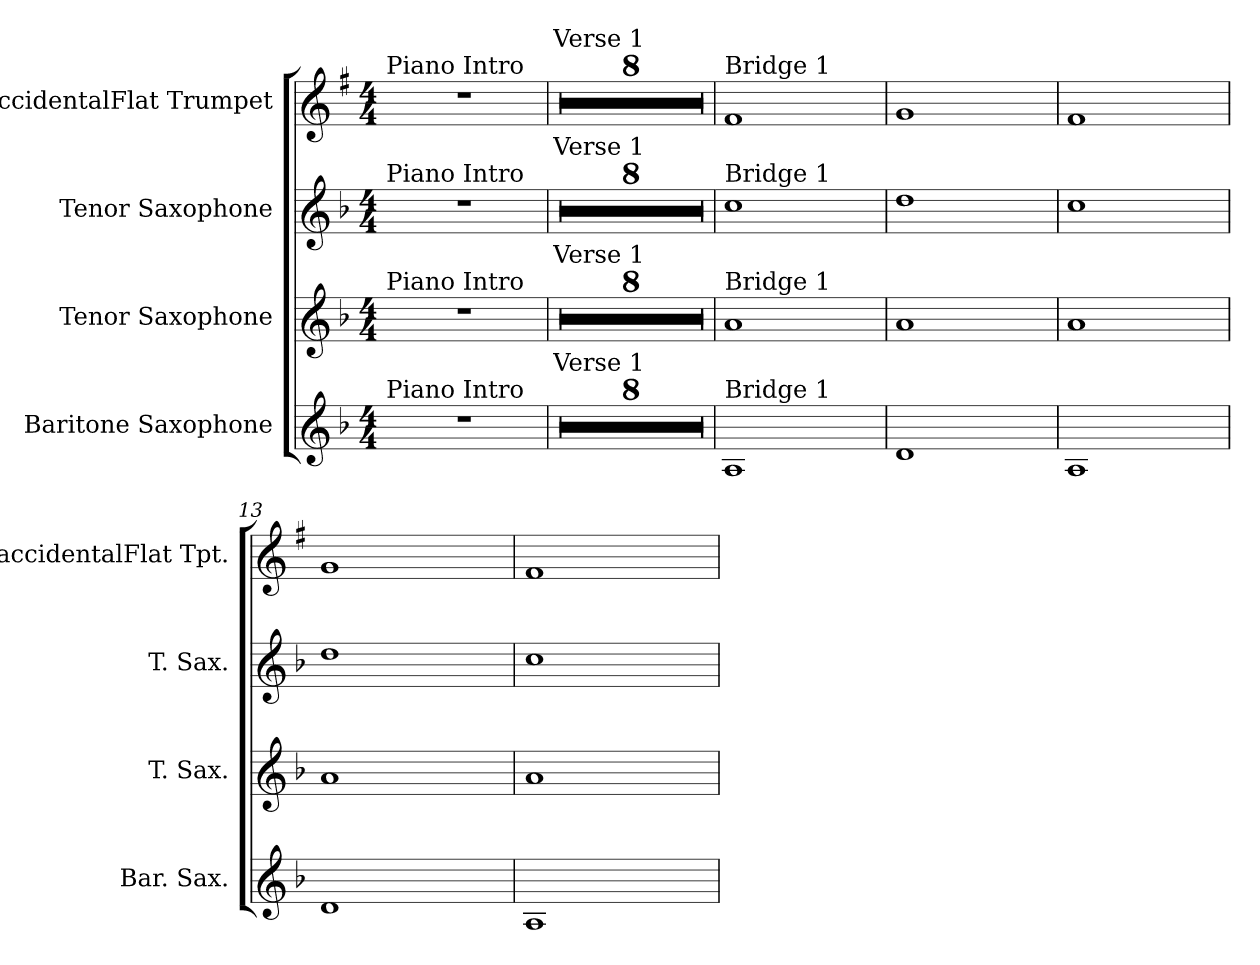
**kern	**kern	**kern	**kern
*part4	*part3	*part2	*part1
*staff4	*staff3	*staff2	*staff1
*I"Baritone Saxophone	*I"Tenor Saxophone	*I"Tenor Saxophone	*I"BaccidentalFlat Trumpet
*I'Bar. Sax.	*I'T. Sax.	*I'T. Sax.	*I'BaccidentalFlat Tpt.
*clefG2	*clefG2	*clefG2	*clefG2
*ITrd12c21	*ITrd8c14	*ITrd8c14	*ITrd1c2
*k[b-]	*k[b-]	*k[b-]	*k[b-]
*M4/4	*M4/4	*M4/4	*M4/4
=1	=1	=1	=1
!	!	!	!LO:TX:a:t=Piano Intro
!	!	!LO:TX:a:t=Piano Intro	!
!	!LO:TX:a:t=Piano Intro	!	!
!LO:TX:a:t=Piano Intro	!	!	!
1r	1r	1r	1r
=2	=2	=2	=2
!	!	!	!LO:TX:a:t=Verse 1
!	!	!LO:TX:a:t=Verse 1	!
!	!LO:TX:a:t=Verse 1	!	!
!LO:TX:a:t=Verse 1	!	!	!
1r	1r	1r	1r
=3	=3	=3	=3
1r	1r	1r	1r
!!LO:LB:g=z
=4	=4	=4	=4
1r	1r	1r	1r
=5	=5	=5	=5
1r	1r	1r	1r
=6	=6	=6	=6
1r	1r	1r	1r
=7	=7	=7	=7
1r	1r	1r	1r
=8	=8	=8	=8
1r	1r	1r	1r
=9	=9	=9	=9
1r	1r	1r	1r
=10	=10	=10	=10
!	!	!	!LO:TX:a:t=Bridge 1
!	!	!LO:TX:a:t=Bridge 1	!
!	!LO:TX:a:t=Bridge 1	!	!
!LO:TX:a:t=Bridge 1	!	!	!
1AA	1A	1c	1e
=11	=11	=11	=11
1D	1A	1d	1f
!!LO:PB:g=z
=12	=12	=12	=12
1AA	1A	1c	1e
=13	=13	=13	=13
1D	1A	1d	1f
=14	=14	=14	=14
1AA	1A	1c	1e
=	=	=	=
*-	*-	*-	*-
